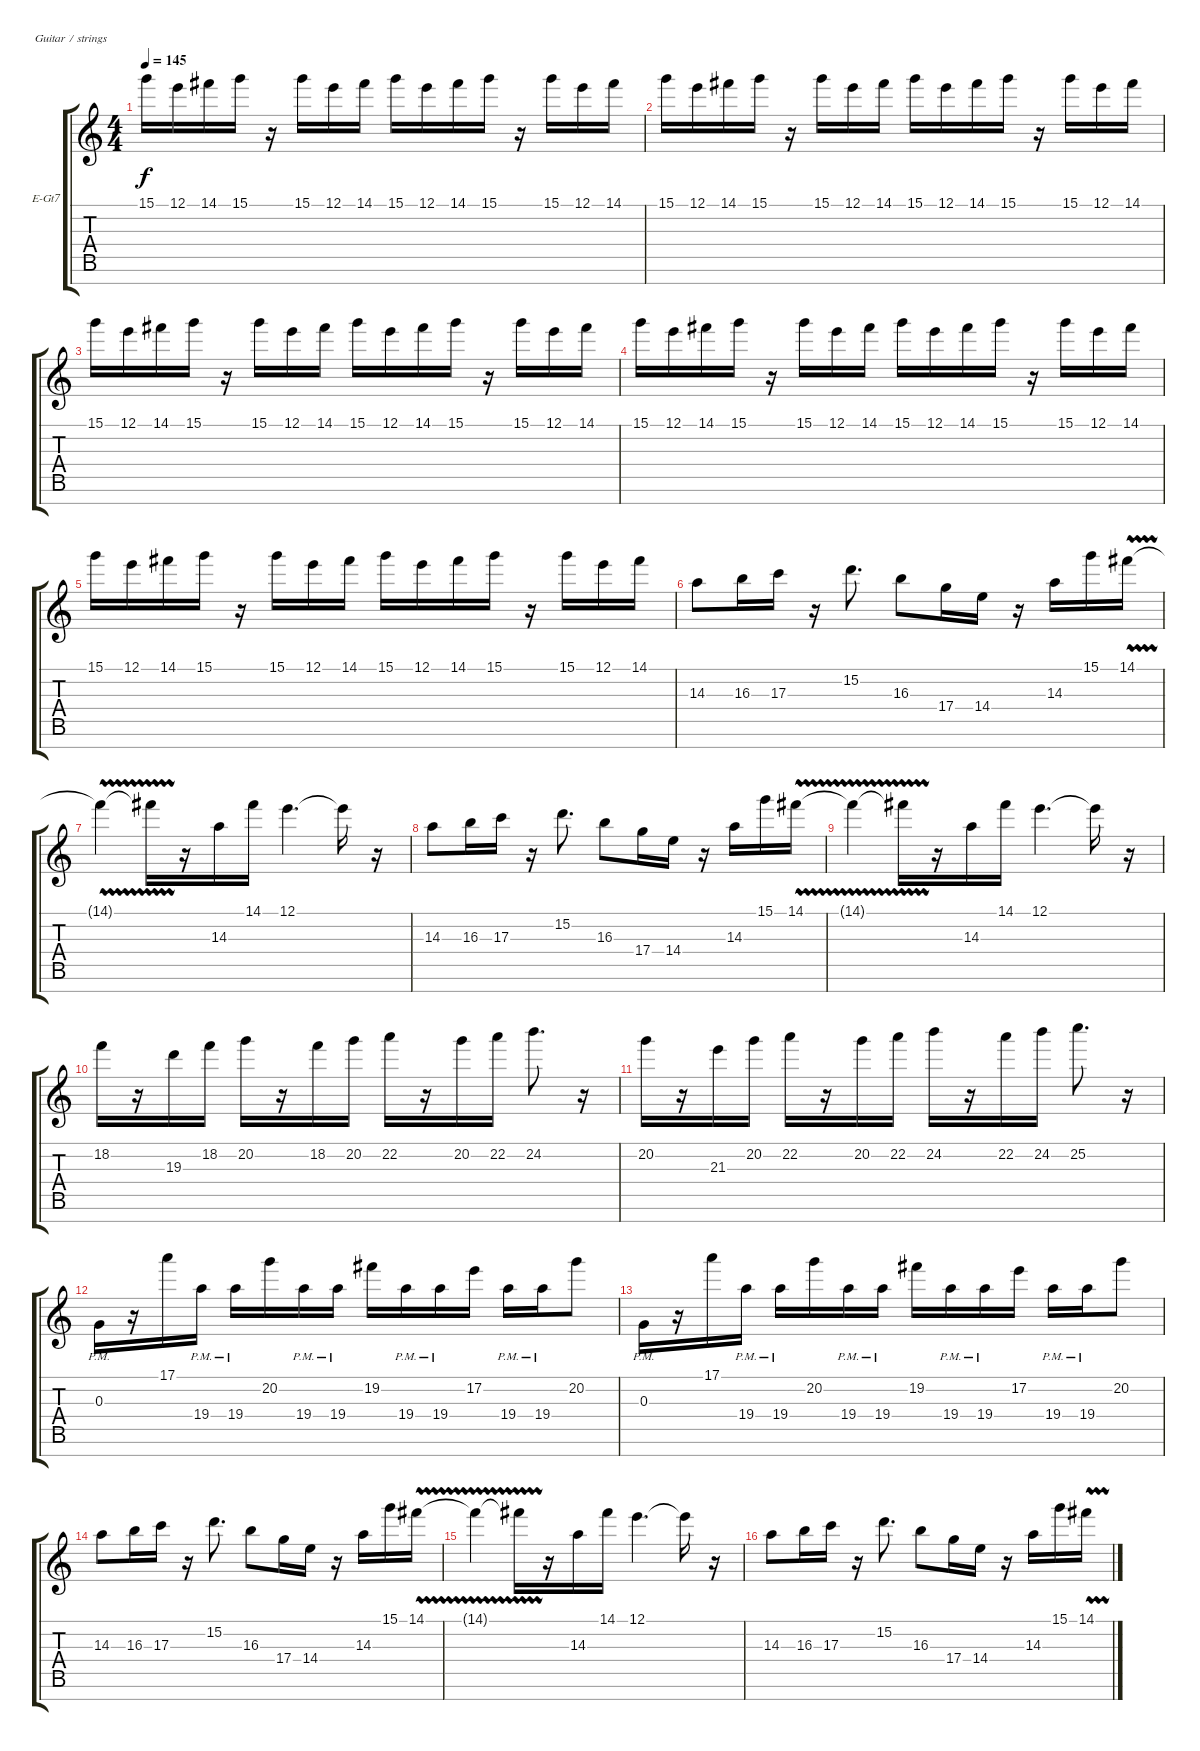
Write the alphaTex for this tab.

\defaultSystemsLayout 4
\bracketExtendMode groupsimilarinstruments
\firstSystemTrackNameOrientation horizontal
\otherSystemsTrackNameOrientation horizontal
\track ("Electric Guitar" "E-Gt7") {instrument overdrivenguitar}
\staff {score tabs}
\tuning (E4 B3 G3 D3 A2 E2 B1)
\ts (4 4)
\tempo 145
\clef g2
\ks c
15.1.16{dy f} 12.1.16 14.1.16 15.1.16 r.16 15.1.16 12.1.16 14.1.16 15.1.16 12.1.16 14.1.16 15.1.16 r.16 15.1.16 12.1.16 14.1.16 |
15.1.16 12.1.16 14.1.16 15.1.16 r.16 15.1.16 12.1.16 14.1.16 15.1.16 12.1.16 14.1.16 15.1.16 r.16 15.1.16 12.1.16 14.1.16 |
15.1.16 12.1.16 14.1.16 15.1.16 r.16 15.1.16 12.1.16 14.1.16 15.1.16 12.1.16 14.1.16 15.1.16 r.16 15.1.16 12.1.16 14.1.16 |
15.1.16 12.1.16 14.1.16 15.1.16 r.16 15.1.16 12.1.16 14.1.16 15.1.16 12.1.16 14.1.16 15.1.16 r.16 15.1.16 12.1.16 14.1.16 |
15.1.16 12.1.16 14.1.16 15.1.16 r.16 15.1.16 12.1.16 14.1.16 15.1.16 12.1.16 14.1.16 15.1.16 r.16 15.1.16 12.1.16 14.1.16 |
14.3.8 16.3.16 17.3.16 r.16 15.2.8{d} 16.3.8 17.4.16 14.4.16 r.16 14.3.16 15.1.16 14.1{vw}.16 |
14.1{vw t}.4 14.1{vw t}.16 r.16 14.3.16 14.1.16 12.1.4{d} 12.1{t}.16 r.16 |
14.3.8 16.3.16 17.3.16 r.16 15.2.8{d} 16.3.8 17.4.16 14.4.16 r.16 14.3.16 15.1.16 14.1{vw}.16 |
14.1{vw t}.4 14.1{vw t}.16 r.16 14.3.16 14.1.16 12.1.4{d} 12.1{t}.16 r.16 |
18.2.16 r.16 19.3.16 18.2.16 20.2.16 r.16 18.2.16 20.2.16 22.2.16 r.16 20.2.16 22.2.16 24.2.8{d} r.16 |
20.2.16 r.16 21.3.16 20.2.16 22.2.16 r.16 20.2.16 22.2.16 24.2.16 r.16 22.2.16 24.2.16 25.2.8{d} r.16 |
0.3{pm}.16 r.16 17.1.16 19.4{pm}.16 19.4{pm}.16 20.2.16 19.4{pm}.16 19.4{pm}.16 19.2.16 19.4{pm}.16 19.4{pm}.16 17.2.16 19.4{pm}.16 19.4{pm}.16 20.2.8 |
0.3{pm}.16 r.16 17.1.16 19.4{pm}.16 19.4{pm}.16 20.2.16 19.4{pm}.16 19.4{pm}.16 19.2.16 19.4{pm}.16 19.4{pm}.16 17.2.16 19.4{pm}.16 19.4{pm}.16 20.2.8 |
14.3.8 16.3.16 17.3.16 r.16 15.2.8{d} 16.3.8 17.4.16 14.4.16 r.16 14.3.16 15.1.16 14.1{vw}.16 |
14.1{vw t}.4 14.1{vw t}.16 r.16 14.3.16 14.1.16 12.1.4{d} 12.1{t}.16 r.16 |
14.3.8 16.3.16 17.3.16 r.16 15.2.8{d} 16.3.8 17.4.16 14.4.16 r.16 14.3.16 15.1.16 14.1{vw}.16
